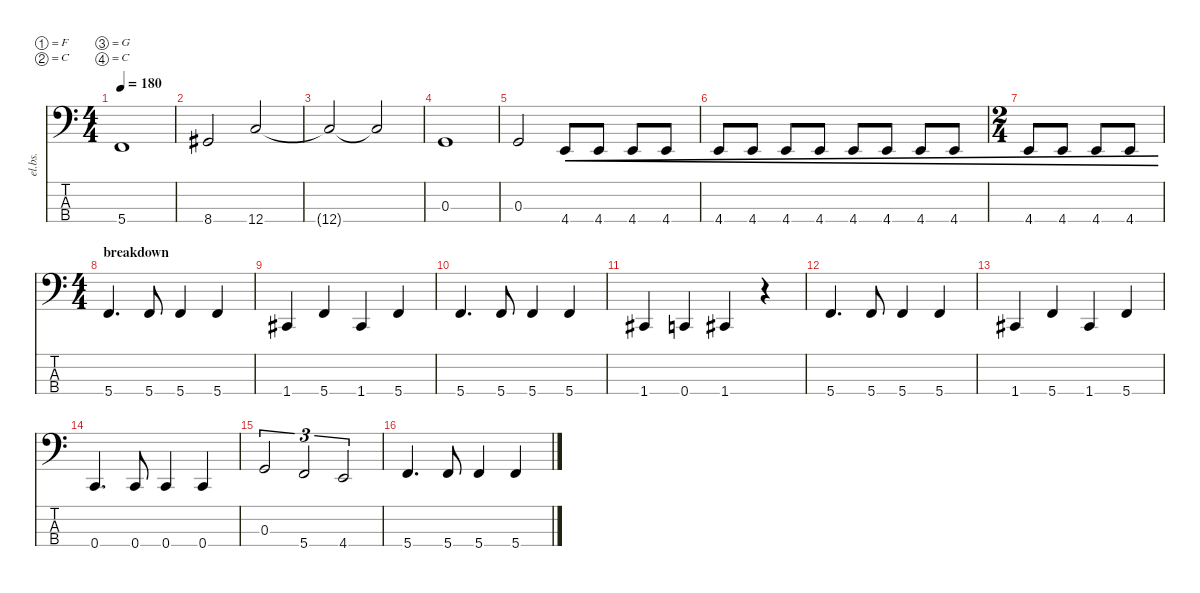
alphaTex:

\defaultSystemsLayout 4
\hideDynamics
\bracketExtendMode nobrackets
\otherSystemsTrackNameOrientation horizontal
\track ("Uku" "el.bs.") {instrument electricbassfinger}
\staff {score tabs}
\tuning (F2 C2 G1 C1)
\ts (4 4)
\tempo 180
\clef f4
\ks c
5.4.1{dy mf beam Up} |
8.4{acc #}.2{beam Up} 12.4.2{beam Up} |
12.4{t}.2{beam Up} 12.4{t}.2{beam Up} |
0.3.1{beam Up} |
0.3.2{beam Up} 4.4.8{cre beam Up} 4.4.8{cre beam Up} 4.4.8{cre beam Up} 4.4.8{cre beam Up} |
4.4.8{cre beam Up} 4.4.8{cre beam Up} 4.4.8{cre beam Up} 4.4.8{cre beam Up} 4.4.8{cre beam Up} 4.4.8{cre beam Up} 4.4.8{cre beam Up} 4.4.8{cre beam Up} |
\ts (2 4)
\beaming (8 2 2)
4.4.8{cre beam Up} 4.4.8{cre beam Up} 4.4.8{cre beam Up} 4.4.8{cre beam Up} |
\ts (4 4)
\beaming (8 2 2 2 2)
\section ("" "breakdown")
5.4.4{d beam Up} 5.4.8{beam Up} 5.4.4{beam Up} 5.4.4{beam Up} |
1.4{acc #}.4{beam Up} 5.4.4{beam Up} 1.4{acc #}.4{beam Up} 5.4.4{beam Up} |
5.4.4{d beam Up} 5.4.8{beam Up} 5.4.4{beam Up} 5.4.4{beam Up} |
1.4{acc #}.4{beam Up} 0.4.4{beam Up} 1.4{acc #}.4{beam Up} r.4{beam Up} |
5.4.4{d beam Up} 5.4.8{beam Up} 5.4.4{beam Up} 5.4.4{beam Up} |
1.4{acc #}.4{beam Up} 5.4.4{beam Up} 1.4{acc #}.4{beam Up} 5.4.4{beam Up} |
0.4.4{d beam Up} 0.4.8{beam Up} 0.4.4{beam Up} 0.4.4{beam Up} |
0.3.2{tu (3 2) beam Up} 5.4.2{tu (3 2) beam Up} 4.4.2{tu (3 2) beam Up} |
5.4.4{d beam Up} 5.4.8{beam Up} 5.4.4{beam Up} 5.4.4{beam Up}
